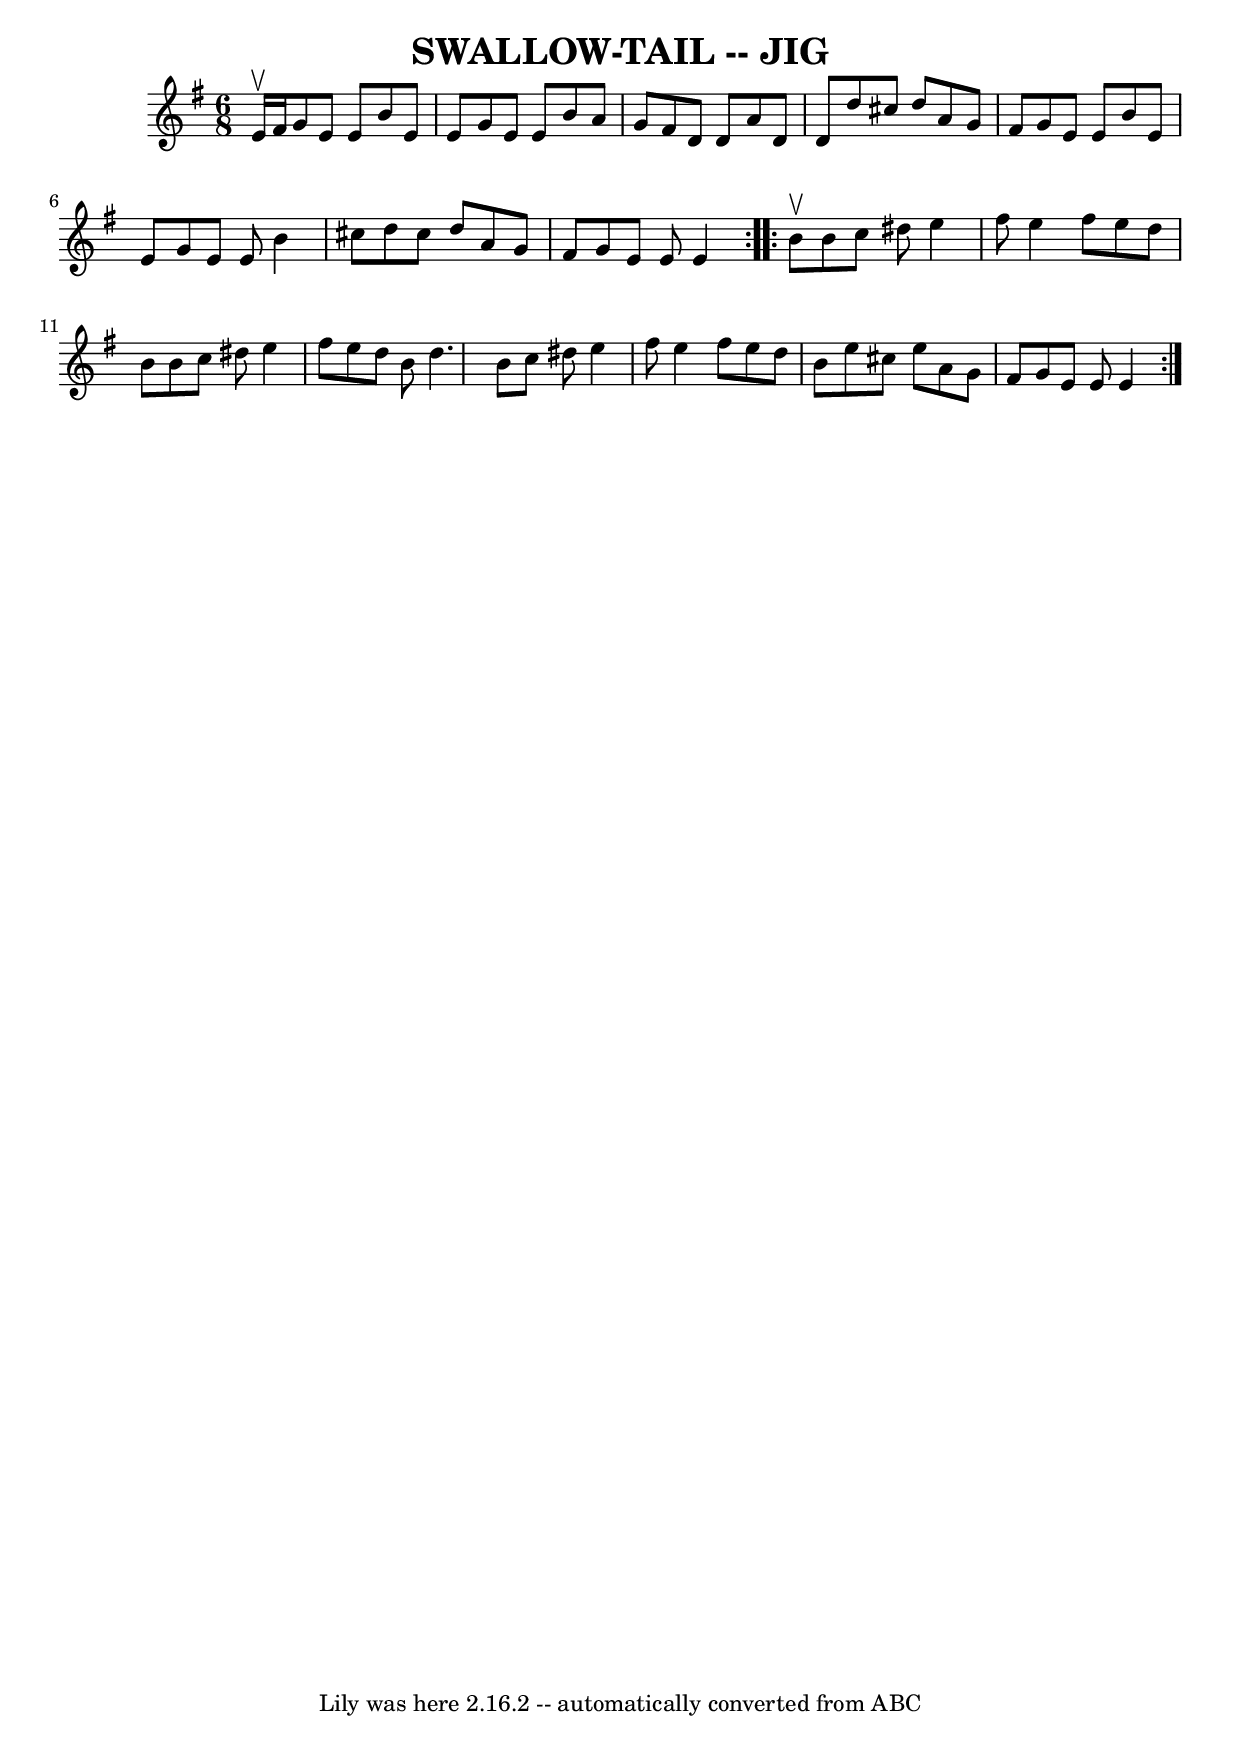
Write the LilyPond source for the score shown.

\version "2.16.2"
\include "Mammoth.ily"
\header {
  %% book = "Ryan's Mammoth Collection of Fiddle Tunes"
 crossRefNumber = "1"
 footnotes = ""
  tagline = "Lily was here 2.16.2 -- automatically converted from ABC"
  title = "SWALLOW-TAIL -- JIG"

}
voicedefault =  {



  \repeat volta 2 {

    \time 6/8 
    \key e \minor e'16^\upbow fis'16         |
 g'8 e'8 e'8 b'8 e'8 e'8     |
 g'8 e'8 e'8 b'8 a'8 g'8    |
 fis'8 d'8 d'8 a'8 d'8 d'8    |
 d''8 cis''8 d''8 a'8 g'8 fis'8         |
 g'8 e'8 e'8 b'8 e'8 e'8     |
 g'8 e'8 e'8 b'4 cis''8    |
 d''8 cis''8 d''8 a'8 g'8 fis'8     |
 g'8 e'8 e'8  
 e'4    
  }     
  \repeat volta 2 { b'8^\upbow        |
 b'8 c''8 dis''8 e''4 fis''8     |
 e''4 fis''8 e''8 d''8 b'8     |
 b'8 c''8 dis''8 e''4 fis''8    |
 e''8 d''8 b'8 d''4.         |
 b'8 c''8 dis''8 e''4 fis''8     |
 e''4 fis''8 e''8 d''8 b'8    |
 e''8 cis''8 e''8 a'8 g'8 fis'8     |
 g'8 e'8 e'8 e'4    
  }   

}

\score{
  <<

    \context Staff="default"
    {
      \voicedefault 
      
    }

  >>
  \layout {
    
  }
  \midi {
  }

}
